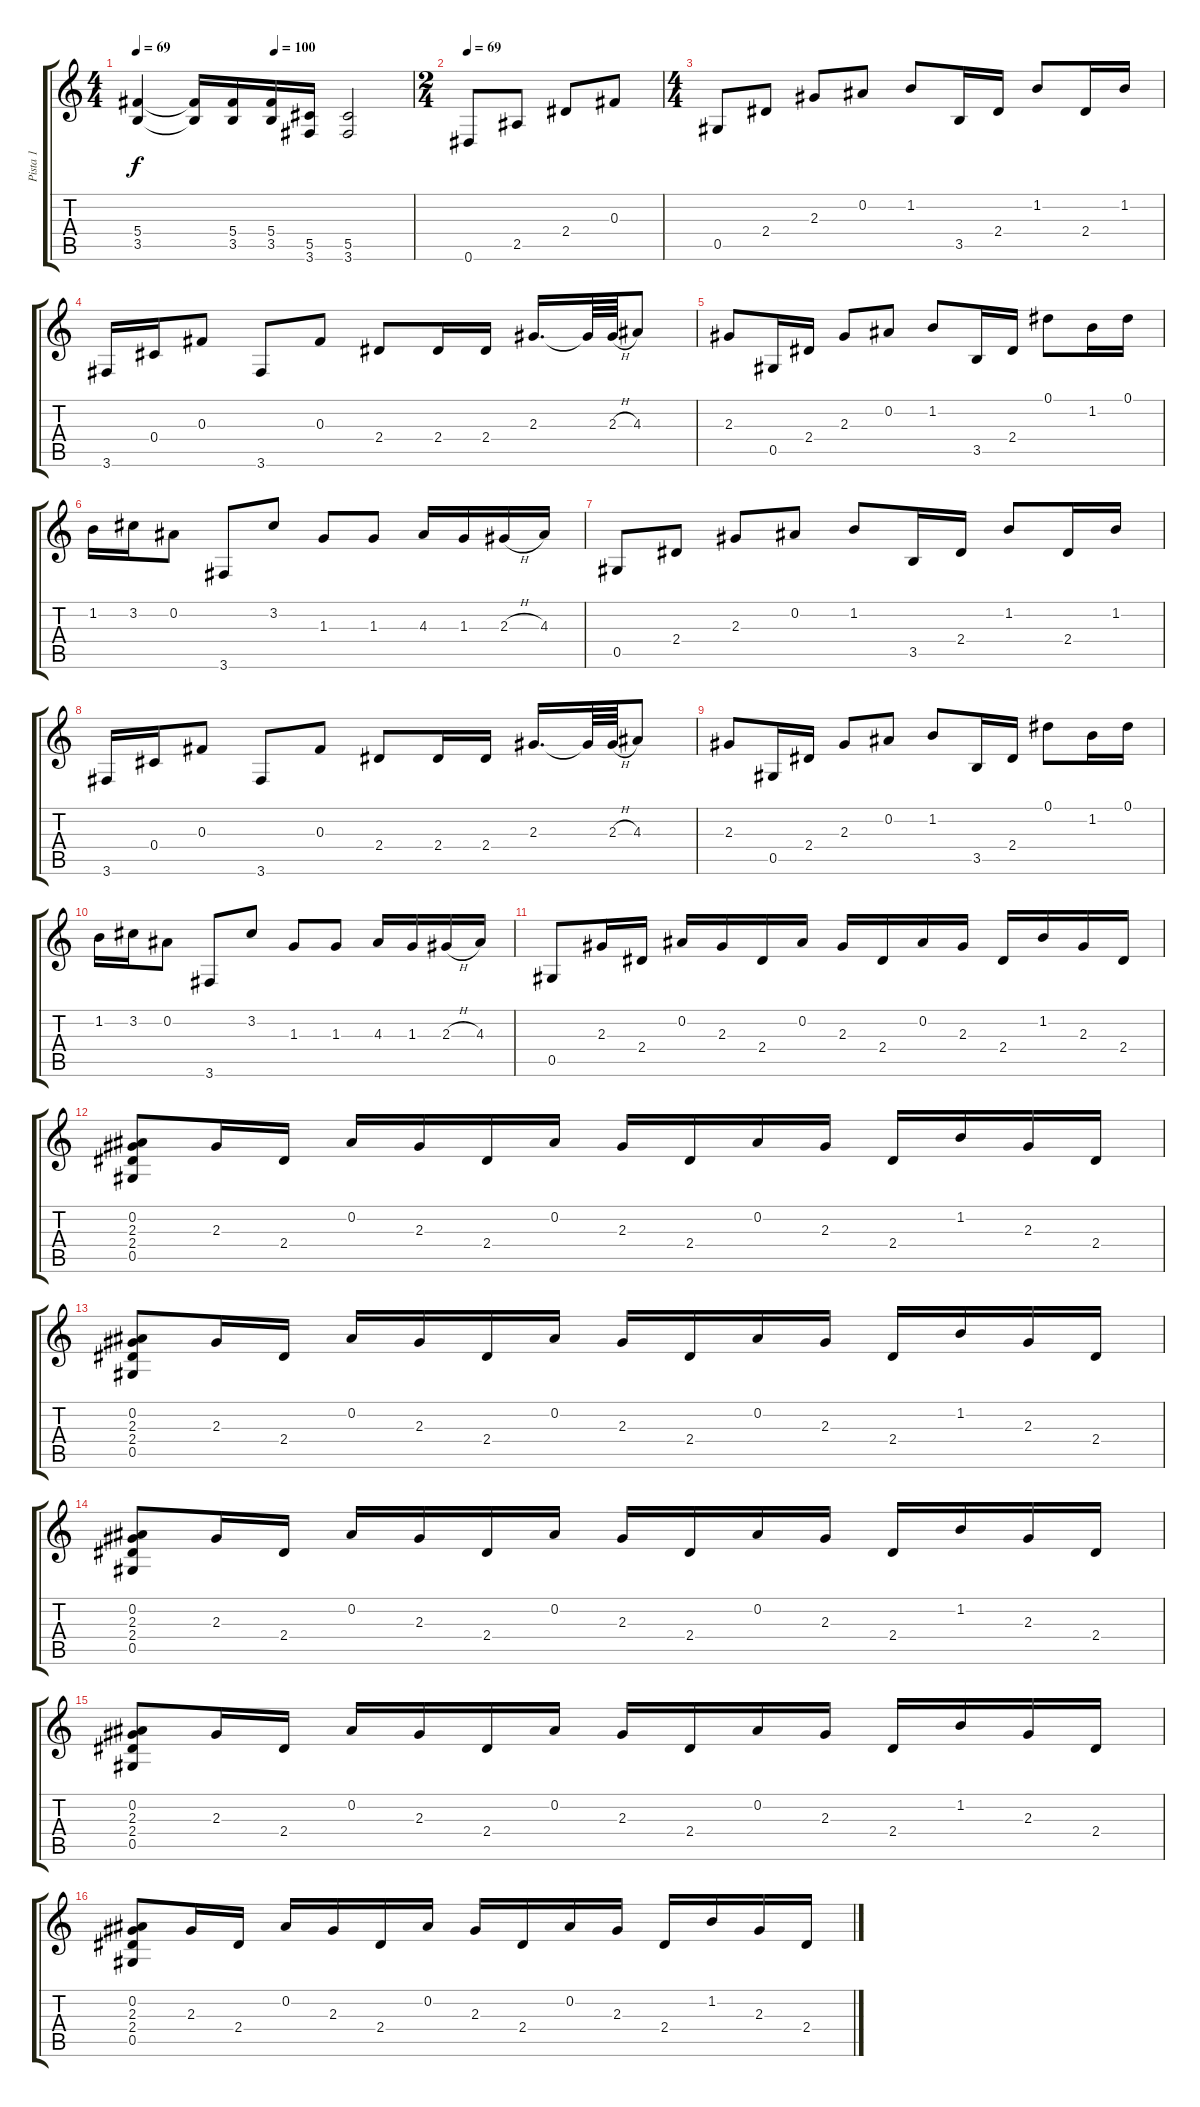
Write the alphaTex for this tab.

\track ("Pista 1" "Pista 1") {instrument acousticguitarsteel}
\staff {score tabs}
\tuning (Eb4 Bb3 Gb3 Db3 Ab2 Eb2) {hide}
\ts (4 4)
\tempo 69
\tempo (100 0.5)
\clef g2
\ks c
(5.4 3.5).4{dy f} (5.4{t} 3.5{t}).16 (5.4 3.5).16 (5.4 3.5).16 (5.5 3.6).16 (5.5 3.6).2 |
\ts (2 4)
\tempo 69
0.6.8 2.5.8 2.4.8 0.3.8 |
\ts (4 4)
0.5.8 2.4.8 2.3.8 0.2.8 1.2.8 3.5.16 2.4.16 1.2.8 2.4.16 1.2.16 |
3.6.16 0.4.16 0.3.8 3.6.8 0.3.8 2.4.8 2.4.16 2.4.16 2.3.16{d} 2.3{t}.64 2.3{h}.64 4.3.8 |
2.3.8 0.5.16 2.4.16 2.3.8 0.2.8 1.2.8 3.5.16 2.4.16 0.1.8 1.2.16 0.1.16 |
1.2.16 3.2.16 0.2.8 3.6.8 3.2.8 1.3.8 1.3.8 4.3.16 1.3.16 2.3{h}.16 4.3.16 |
0.5.8 2.4.8 2.3.8 0.2.8 1.2.8 3.5.16 2.4.16 1.2.8 2.4.16 1.2.16 |
3.6.16 0.4.16 0.3.8 3.6.8 0.3.8 2.4.8 2.4.16 2.4.16 2.3.16{d} 2.3{t}.64 2.3{h}.64 4.3.8 |
2.3.8 0.5.16 2.4.16 2.3.8 0.2.8 1.2.8 3.5.16 2.4.16 0.1.8 1.2.16 0.1.16 |
1.2.16 3.2.16 0.2.8 3.6.8 3.2.8 1.3.8 1.3.8 4.3.16 1.3.16 2.3{h}.16 4.3.16 |
0.5.8 2.3.16 2.4.16 0.2.16 2.3.16 2.4.16 0.2.16 2.3.16 2.4.16 0.2.16 2.3.16 2.4.16 1.2.16 2.3.16 2.4.16 |
(0.2 2.3 2.4 0.5).8 2.3.16 2.4.16 0.2.16 2.3.16 2.4.16 0.2.16 2.3.16 2.4.16 0.2.16 2.3.16 2.4.16 1.2.16 2.3.16 2.4.16 |
(0.2 2.3 2.4 0.5).8 2.3.16 2.4.16 0.2.16 2.3.16 2.4.16 0.2.16 2.3.16 2.4.16 0.2.16 2.3.16 2.4.16 1.2.16 2.3.16 2.4.16 |
(0.2 2.3 2.4 0.5).8 2.3.16 2.4.16 0.2.16 2.3.16 2.4.16 0.2.16 2.3.16 2.4.16 0.2.16 2.3.16 2.4.16 1.2.16 2.3.16 2.4.16 |
(0.2 2.3 2.4 0.5).8 2.3.16 2.4.16 0.2.16 2.3.16 2.4.16 0.2.16 2.3.16 2.4.16 0.2.16 2.3.16 2.4.16 1.2.16 2.3.16 2.4.16 |
(0.2 2.3 2.4 0.5).8 2.3.16 2.4.16 0.2.16 2.3.16 2.4.16 0.2.16 2.3.16 2.4.16 0.2.16 2.3.16 2.4.16 1.2.16 2.3.16 2.4.16
